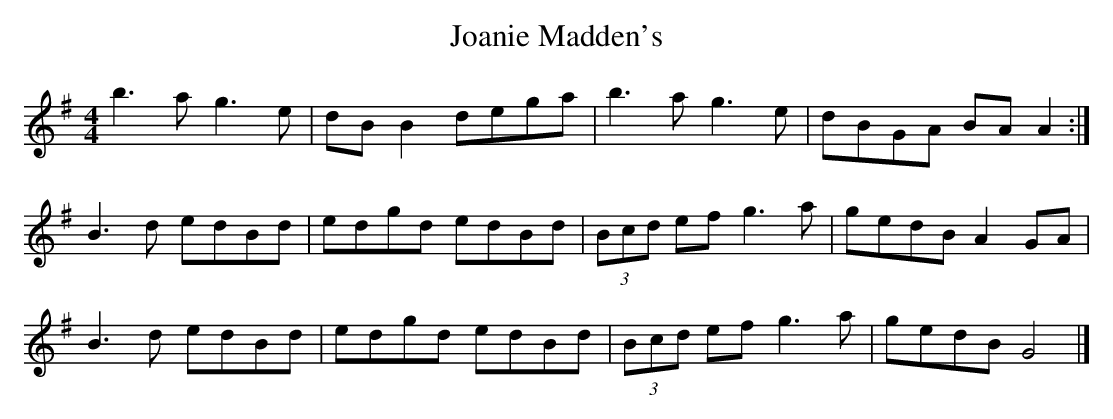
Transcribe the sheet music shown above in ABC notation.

X:1
T:Joanie Madden's
M:4/4
L:1/8
K:G
b3 a g3 e | dB B2 dega | b3 a g3 e | dBGA BA A2 :|
B3 d edBd | edgd  edBd | (3Bcd ef g3 a | gedB A2 GA |
B3 d edBd | edgd  edBd | (3Bcd ef g3 a | gedB G4 |]
